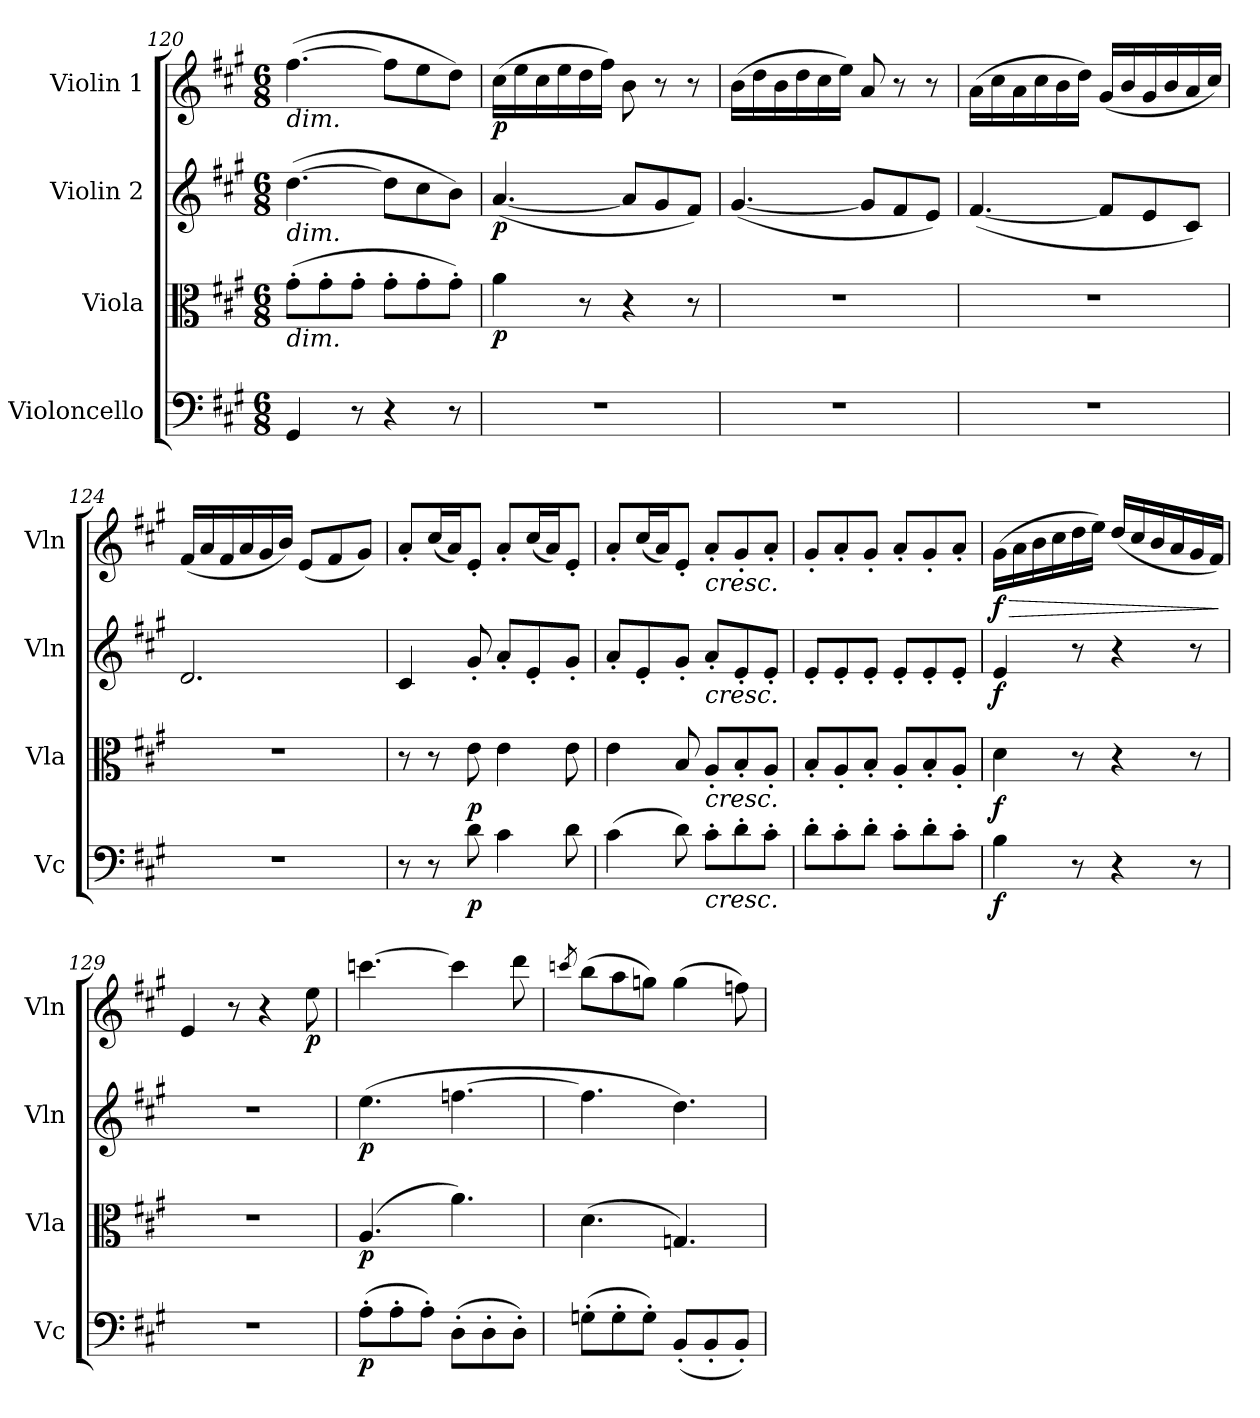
**kern	**dynam	**kern	**dynam	**kern	**dynam	**kern	**dynam
*part4	*part4	*part3	*part3	*part2	*part2	*part1	*part1
*staff4	*staff4	*staff3	*staff3	*staff2	*staff2	*staff1	*staff1
*I"Violoncello	*	*I"Viola	*	*I"Violin 2	*	*I"Violin 1	*
*I'Vc	*	*I'Vla	*	*I'Vln	*	*I'Vln	*
*clefF4	*	*clefC3	*	*clefG2	*	*clefG2	*
*k[f#c#g#]	*	*k[f#c#g#]	*	*k[f#c#g#]	*	*k[f#c#g#]	*
*M6/8	*	*M6/8	*	*M6/8	*	*M6/8	*
=120	=120	=120	=120	=120	=120	=120	=120
!	!	!	!	!	!	!LO:TX:b:i:t=dim.	!
!	!	!	!	!LO:TX:b:i:t=dim.	!	!	!
!	!	!LO:TX:b:i:t=dim.	!	!	!	!	!
4GG#/	.	(>8g#'\L	.	(>[4.dd\	.	(>[4.ff#\	.
.	.	8g#'\	.	.	.	.	.
8r	.	8g#'\J	.	.	.	.	.
4r	.	8g#'\L	.	8dd\L]	.	8ff#\L]	.
.	.	8g#'\	.	8cc#\	.	8ee\	.
8r	.	8g#'\J)	.	8b\J)	.	8dd\J)	.
=121	=121	=121	=121	=121	=121	=121	=121
!	!	!	!LO:DY:b	!	!LO:DY:b	!	!LO:DY:b
2.r	.	4a\	p	(<[4.a/	p	(>16cc#\LL	p
.	.	.	.	.	.	16ee\	.
.	.	.	.	.	.	16cc#\	.
.	.	.	.	.	.	16ee\	.
.	.	8r	.	.	.	16dd\	.
.	.	.	.	.	.	16ff#\JJ)	.
.	.	4r	.	8a/L]	.	8b\	.
.	.	.	.	8g#/	.	8r	.
.	.	8r	.	8f#/J)	.	8r	.
=122	=122	=122	=122	=122	=122	=122	=122
2.r	.	2.r	.	(<[4.g#/	.	(>16b\LL	.
.	.	.	.	.	.	16dd\	.
.	.	.	.	.	.	16b\	.
.	.	.	.	.	.	16dd\	.
.	.	.	.	.	.	16cc#\	.
.	.	.	.	.	.	16ee\JJ)	.
.	.	.	.	8g#/L]	.	8a/	.
.	.	.	.	8f#/	.	8r	.
.	.	.	.	8e/J)	.	8r	.
=123	=123	=123	=123	=123	=123	=123	=123
2.r	.	2.r	.	(<[4.f#/	.	(>16a\LL	.
.	.	.	.	.	.	16cc#\	.
.	.	.	.	.	.	16a\	.
.	.	.	.	.	.	16cc#\	.
.	.	.	.	.	.	16b\	.
.	.	.	.	.	.	16dd\JJ)	.
.	.	.	.	8f#/L]	.	(<16g#/LL	.
.	.	.	.	.	.	16b/	.
.	.	.	.	8e/	.	16g#/	.
.	.	.	.	.	.	16b/	.
.	.	.	.	8c#/J)	.	16a/	.
.	.	.	.	.	.	16cc#/JJ)	.
!!LO:LB:g=z
=124	=124	=124	=124	=124	=124	=124	=124
2.r	.	2.r	.	2.d/	.	(<16f#/LL	.
.	.	.	.	.	.	16a/	.
.	.	.	.	.	.	16f#/	.
.	.	.	.	.	.	16a/	.
.	.	.	.	.	.	16g#/	.
.	.	.	.	.	.	16b/JJ)	.
.	.	.	.	.	.	(<8e/L	.
.	.	.	.	.	.	8f#/	.
.	.	.	.	.	.	8g#/J)	.
=125	=125	=125	=125	=125	=125	=125	=125
8r	.	8r	.	4c#/	.	8a'/L	.
8r	.	8r	.	.	.	(<16cc#/L	.
.	.	.	.	.	.	16a/J)	.
!	!LO:DY:b	!	!LO:DY:b	!	!	!	!
8d\	p	8e\	p	8g#'/	.	8e'/J	.
4c#\	.	4e\	.	8a'/L	.	8a'/L	.
.	.	.	.	8e'/	.	(<16cc#/L	.
.	.	.	.	.	.	16a/J)	.
8d\	.	8e\	.	8g#'/J	.	8e'/J	.
=126	=126	=126	=126	=126	=126	=126	=126
(>4c#\	.	4e\	.	8a'/L	.	8a'/L	.
.	.	.	.	8e'/	.	(<16cc#/L	.
.	.	.	.	.	.	16a/J)	.
8d\)	.	8B/	.	8g#'/J	.	8e'/J	.
!	!	!	!	!	!	!LO:TX:b:i:t=cresc.	!
!	!	!	!	!LO:TX:b:i:t=cresc.	!	!	!
!	!	!LO:TX:b:i:t=cresc.	!	!	!	!	!
!LO:TX:b:i:t=cresc.	!	!	!	!	!	!	!
8c#'\L	.	8A'/L	.	8a'/L	.	8a'/L	.
8d'\	.	8B'/	.	8e'/	.	8g#'/	.
8c#'\J	.	8A'/J	.	8e'/J	.	8a'/J	.
=127	=127	=127	=127	=127	=127	=127	=127
8d'\L	.	8B'/L	.	8e'/L	.	8g#'/L	.
8c#'\	.	8A'/	.	8e'/	.	8a'/	.
8d'\J	.	8B'/J	.	8e'/J	.	8g#'/J	.
8c#'\L	.	8A'/L	.	8e'/L	.	8a'/L	.
8d'\	.	8B'/	.	8e'/	.	8g#'/	.
8c#'\J	.	8A'/J	.	8e'/J	.	8a'/J	.
=128	=128	=128	=128	=128	=128	=128	=128
!	!LO:DY:b	!	!LO:DY:b	!	!LO:DY:b	!	!LO:HP:b
!	!	!	!	!	!	!	!LO:DY:n=1:b
4B\	f	4d\	f	4e/	f	(>16g#\LL	> f
.	.	.	.	.	.	16a\	.
.	.	.	.	.	.	16b\	.
.	.	.	.	.	.	16cc#\	.
8r	.	8r	.	8r	.	16dd\	.
.	.	.	.	.	.	16ee\JJ)	.
4r	.	4r	.	4r	.	(<16dd/LL	.
.	.	.	.	.	.	16cc#/	.
.	.	.	.	.	.	16b/	.
.	.	.	.	.	.	16a/	.
8r	.	8r	.	8r	.	16g#/	.
.	.	.	.	.	.	16f#/JJ)	.
.	.	.	.	.	.	.	]
!!LO:LB:g=z
=129	=129	=129	=129	=129	=129	=129	=129
2.r	.	2.r	.	2.r	.	4e/	.
.	.	.	.	.	.	8r	.
.	.	.	.	.	.	4r	.
!	!	!	!	!	!	!	!LO:DY:b
.	.	.	.	.	.	8ee\	p
=130	=130	=130	=130	=130	=130	=130	=130
!	!LO:DY:b	!	!LO:DY:b	!	!LO:DY:b	!	!
(>8A'\L	p	(>4.A/	p	(>4.ee\	p	[4.cccn\	.
8A'\	.	.	.	.	.	.	.
8A'\J)	.	.	.	.	.	.	.
(>8D'\L	.	4.a\)	.	[4.ffn\	.	4ccc\]	.
8D'\	.	.	.	.	.	.	.
8D'\J)	.	.	.	.	.	8ddd\	.
=131	=131	=131	=131	=131	=131	=131	=131
.	.	.	.	.	.	8qcccn/	.
(>8Gn'\L	.	(>4.d\	.	4.ff\]	.	(>8bb\L	.
8G'\	.	.	.	.	.	8aa\	.
8G'\J)	.	.	.	.	.	8ggn\J)	.
(<8BB'/L	.	4.Gn/)	.	4.dd\)	.	(>4gg\	.
8BB'/	.	.	.	.	.	.	.
8BB'/J)	.	.	.	.	.	8ffn\)	.
=	=	=	=	=	=	=	=
*-	*-	*-	*-	*-	*-	*-	*-
